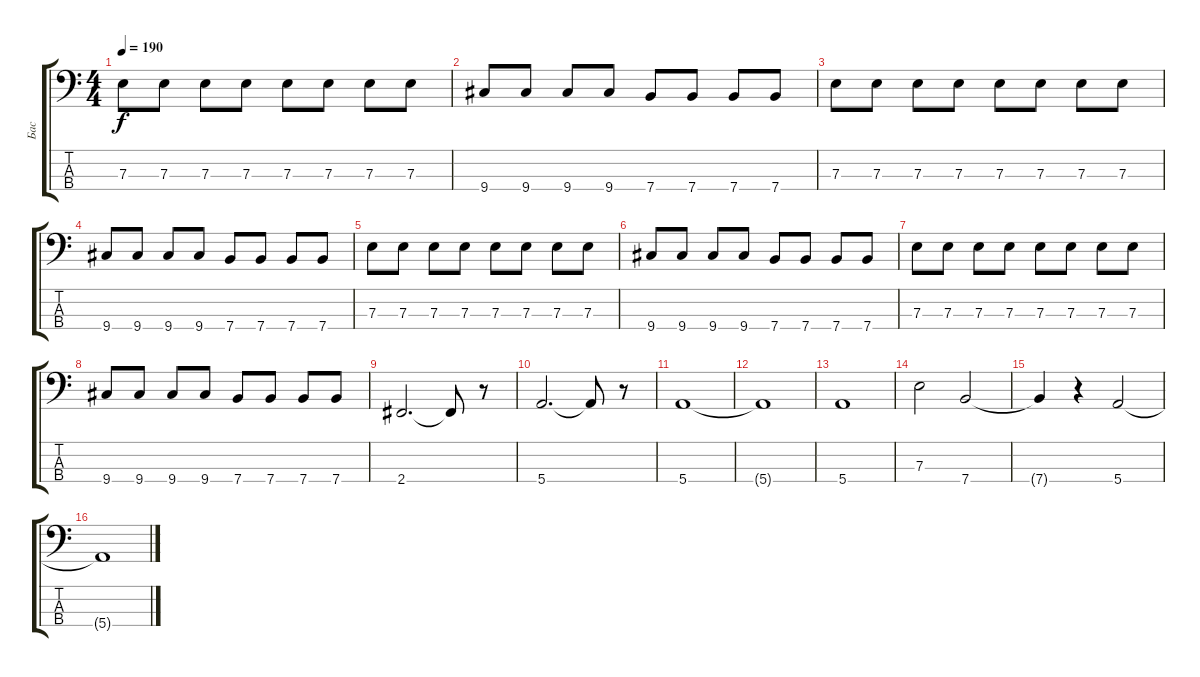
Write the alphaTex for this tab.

\track ("Бас" "Бас") {instrument electricbassfinger}
\staff {score tabs}
\tuning (G2 D2 A1 E1) {hide}
\ts (4 4)
\tempo 190
\clef f4
\ks c
7.3.8{dy f} 7.3.8 7.3.8 7.3.8 7.3.8 7.3.8 7.3.8 7.3.8 |
9.4.8 9.4.8 9.4.8 9.4.8 7.4.8 7.4.8 7.4.8 7.4.8 |
7.3.8 7.3.8 7.3.8 7.3.8 7.3.8 7.3.8 7.3.8 7.3.8 |
9.4.8 9.4.8 9.4.8 9.4.8 7.4.8 7.4.8 7.4.8 7.4.8 |
7.3.8 7.3.8 7.3.8 7.3.8 7.3.8 7.3.8 7.3.8 7.3.8 |
9.4.8 9.4.8 9.4.8 9.4.8 7.4.8 7.4.8 7.4.8 7.4.8 |
7.3.8 7.3.8 7.3.8 7.3.8 7.3.8 7.3.8 7.3.8 7.3.8 |
9.4.8 9.4.8 9.4.8 9.4.8 7.4.8 7.4.8 7.4.8 7.4.8 |
2.4.2{d} 2.4{t}.8 r.8 |
5.4.2{d} 5.4{t}.8 r.8 |
5.4.1 |
5.4{t}.1 |
5.4.1 |
7.3.2 7.4.2 |
7.4{t}.4 r.4 5.4.2 |
5.4{t}.1
